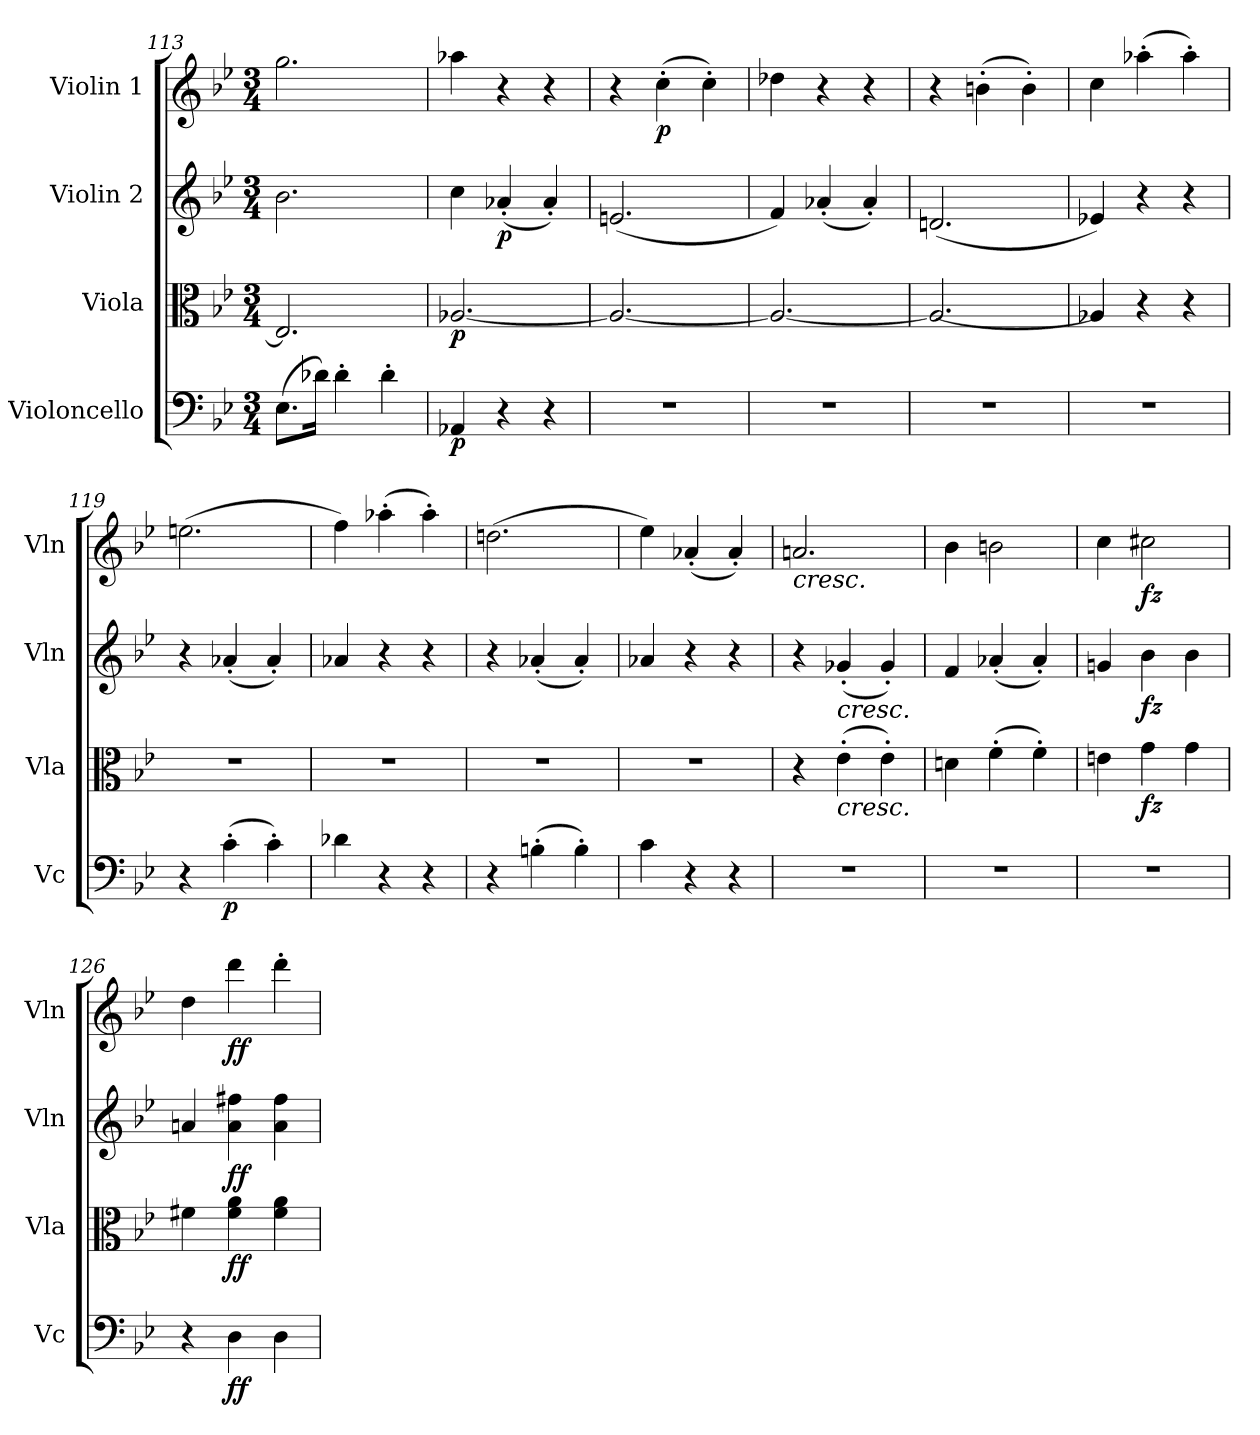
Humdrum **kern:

**kern	**dynam	**kern	**dynam	**kern	**dynam	**kern	**dynam
*part4	*part4	*part3	*part3	*part2	*part2	*part1	*part1
*staff4	*staff4	*staff3	*staff3	*staff2	*staff2	*staff1	*staff1
*I"Violoncello	*	*I"Viola	*	*I"Violin 2	*	*I"Violin 1	*
*I'Vc	*	*I'Vla	*	*I'Vln	*	*I'Vln	*
*clefF4	*	*clefC3	*	*clefG2	*	*clefG2	*
*k[b-e-]	*	*k[b-e-]	*	*k[b-e-]	*	*k[b-e-]	*
*M3/4	*	*M3/4	*	*M3/4	*	*M3/4	*
=113	=113	=113	=113	=113	=113	=113	=113
(>8.E-\L	.	2.E-/]	.	2.b-\	.	2.gg\	.
16d-X\Jk)	.	.	.	.	.	.	.
4d-'\	.	.	.	.	.	.	.
4d-'\	.	.	.	.	.	.	.
=114	=114	=114	=114	=114	=114	=114	=114
!	!LO:DY:b	!	!LO:DY:b	!	!	!	!
4AA-X/	p	[2.A-X/	p	4cc\	.	4aa-X\	.
!	!	!	!	!	!LO:DY:b	!	!
4r	.	.	.	(<4a-X'/	p	4r	.
4r	.	.	.	4a-'/)	.	4r	.
=115	=115	=115	=115	=115	=115	=115	=115
2.r	.	2.A-/_	.	(<2.en/	.	4r	.
!	!	!	!	!	!	!	!LO:DY:b
.	.	.	.	.	.	(>4cc'\	p
.	.	.	.	.	.	4cc'\)	.
=116	=116	=116	=116	=116	=116	=116	=116
2.r	.	2.A-/_	.	4f/)	.	4dd-X\	.
.	.	.	.	(<4a-X'/	.	4r	.
.	.	.	.	4a-'/)	.	4r	.
=117	=117	=117	=117	=117	=117	=117	=117
2.r	.	2.A-/_	.	(<2.dn/	.	4r	.
.	.	.	.	.	.	(>4bn'\	.
.	.	.	.	.	.	4b'\)	.
!!LO:LB:g=z
=118	=118	=118	=118	=118	=118	=118	=118
2.r	.	4A-X/]	.	4e-X/)	.	4cc\	.
.	.	4r	.	4r	.	(>4aa-X'\	.
.	.	4r	.	4r	.	4aa-'\)	.
=119	=119	=119	=119	=119	=119	=119	=119
4r	.	2.r	.	4r	.	(>2.een\	.
!	!LO:DY:b	!	!	!	!	!	!
(>4c'\	p	.	.	(<4a-X'/	.	.	.
4c'\)	.	.	.	4a-'/)	.	.	.
=120	=120	=120	=120	=120	=120	=120	=120
4d-X\	.	2.r	.	4a-X/	.	4ff\)	.
4r	.	.	.	4r	.	(>4aa-X'\	.
4r	.	.	.	4r	.	4aa-'\)	.
=121	=121	=121	=121	=121	=121	=121	=121
4r	.	2.r	.	4r	.	(>2.ddn\	.
(>4Bn'\	.	.	.	(<4a-X'/	.	.	.
4B'\)	.	.	.	4a-'/)	.	.	.
=122	=122	=122	=122	=122	=122	=122	=122
4c\	.	2.r	.	4a-X/	.	4ee-\)	.
4r	.	.	.	4r	.	(<4a-X'/	.
4r	.	.	.	4r	.	4a-'/)	.
=123	=123	=123	=123	=123	=123	=123	=123
!	!	!	!	!	!	!LO:TX:b:i:t=cresc.	!
2.r	.	4r	.	4r	.	2.an/	.
!	!	!	!	!LO:TX:b:i:t=cresc.	!	!	!
!	!	!LO:TX:b:i:t=cresc.	!	!	!	!	!
.	.	(>4e-'\	.	(<4g-X'/	.	.	.
.	.	4e-'\)	.	4g-'/)	.	.	.
=124	=124	=124	=124	=124	=124	=124	=124
2.r	.	4dn\	.	4f/	.	4b-\	.
.	.	(>4f'\	.	(<4a-X'/	.	2bn\	.
.	.	4f'\)	.	4a-'/)	.	.	.
=125	=125	=125	=125	=125	=125	=125	=125
2.r	.	4en\	.	4gn/	.	4cc\	.
!	!	!	!LO:DY:b	!	!LO:DY:b	!	!LO:DY:b
.	.	4g\	fz	4b-\	fz	2cc#X\	fz
.	.	4g\	.	4b-\	.	.	.
=126	=126	=126	=126	=126	=126	=126	=126
4r	.	4f#X\	.	4an/	.	4dd\	.
!	!LO:DY:b	!	!LO:DY:b	!	!LO:DY:b	!	!LO:DY:b
4D\	ff	4f#\ 4a\	ff	4a\ 4ff#X\	ff	4ddd\	ff
4D\	.	4f#\ 4a\	.	4a\ 4ff#\	.	4ddd'\	.
=	=	=	=	=	=	=	=
*-	*-	*-	*-	*-	*-	*-	*-
